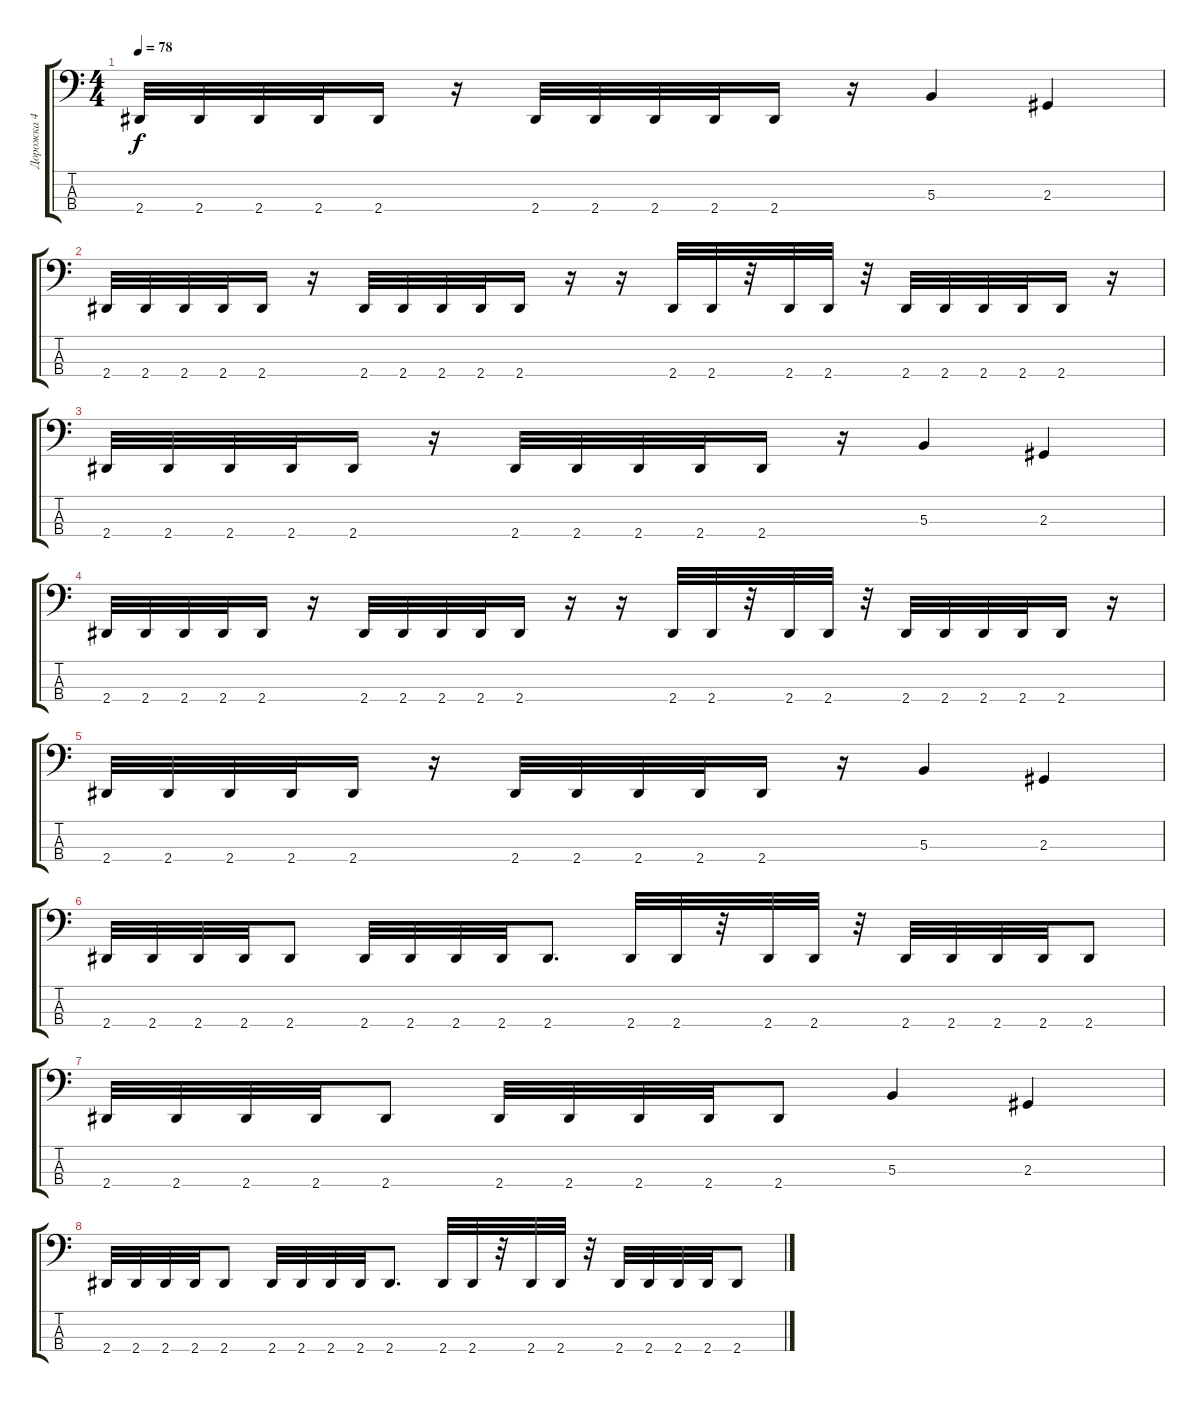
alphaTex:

\track ("Дорожка 4" "Дорожка 4") {instrument electricbasspick}
\staff {score tabs}
\tuning (E2 B1 Gb1 Db1) {hide}
\ts (4 4)
\tempo 78
\clef f4
\ks c
2.4.32{dy f} 2.4.32 2.4.32 2.4.32 2.4.16 r.16 2.4.32 2.4.32 2.4.32 2.4.32 2.4.16 r.16 5.3.4 2.3.4 |
2.4.32 2.4.32 2.4.32 2.4.32 2.4.16 r.16 2.4.32 2.4.32 2.4.32 2.4.32 2.4.16 r.16 r.16 2.4.32 2.4.32 r.32 2.4.32 2.4.32 r.32 2.4.32 2.4.32 2.4.32 2.4.32 2.4.16 r.16 |
2.4.32 2.4.32 2.4.32 2.4.32 2.4.16 r.16 2.4.32 2.4.32 2.4.32 2.4.32 2.4.16 r.16 5.3.4 2.3.4 |
2.4.32 2.4.32 2.4.32 2.4.32 2.4.16 r.16 2.4.32 2.4.32 2.4.32 2.4.32 2.4.16 r.16 r.16 2.4.32 2.4.32 r.32 2.4.32 2.4.32 r.32 2.4.32 2.4.32 2.4.32 2.4.32 2.4.16 r.16 |
2.4.32 2.4.32 2.4.32 2.4.32 2.4.16 r.16 2.4.32 2.4.32 2.4.32 2.4.32 2.4.16 r.16 5.3.4 2.3.4 |
2.4.32 2.4.32 2.4.32 2.4.32 2.4.8 2.4.32 2.4.32 2.4.32 2.4.32 2.4.8{d} 2.4.32 2.4.32 r.32 2.4.32 2.4.32 r.32 2.4.32 2.4.32 2.4.32 2.4.32 2.4.8 |
2.4.32 2.4.32 2.4.32 2.4.32 2.4.8 2.4.32 2.4.32 2.4.32 2.4.32 2.4.8 5.3.4 2.3.4 |
2.4.32 2.4.32 2.4.32 2.4.32 2.4.8 2.4.32 2.4.32 2.4.32 2.4.32 2.4.8{d} 2.4.32 2.4.32 r.32 2.4.32 2.4.32 r.32 2.4.32 2.4.32 2.4.32 2.4.32 2.4.8
